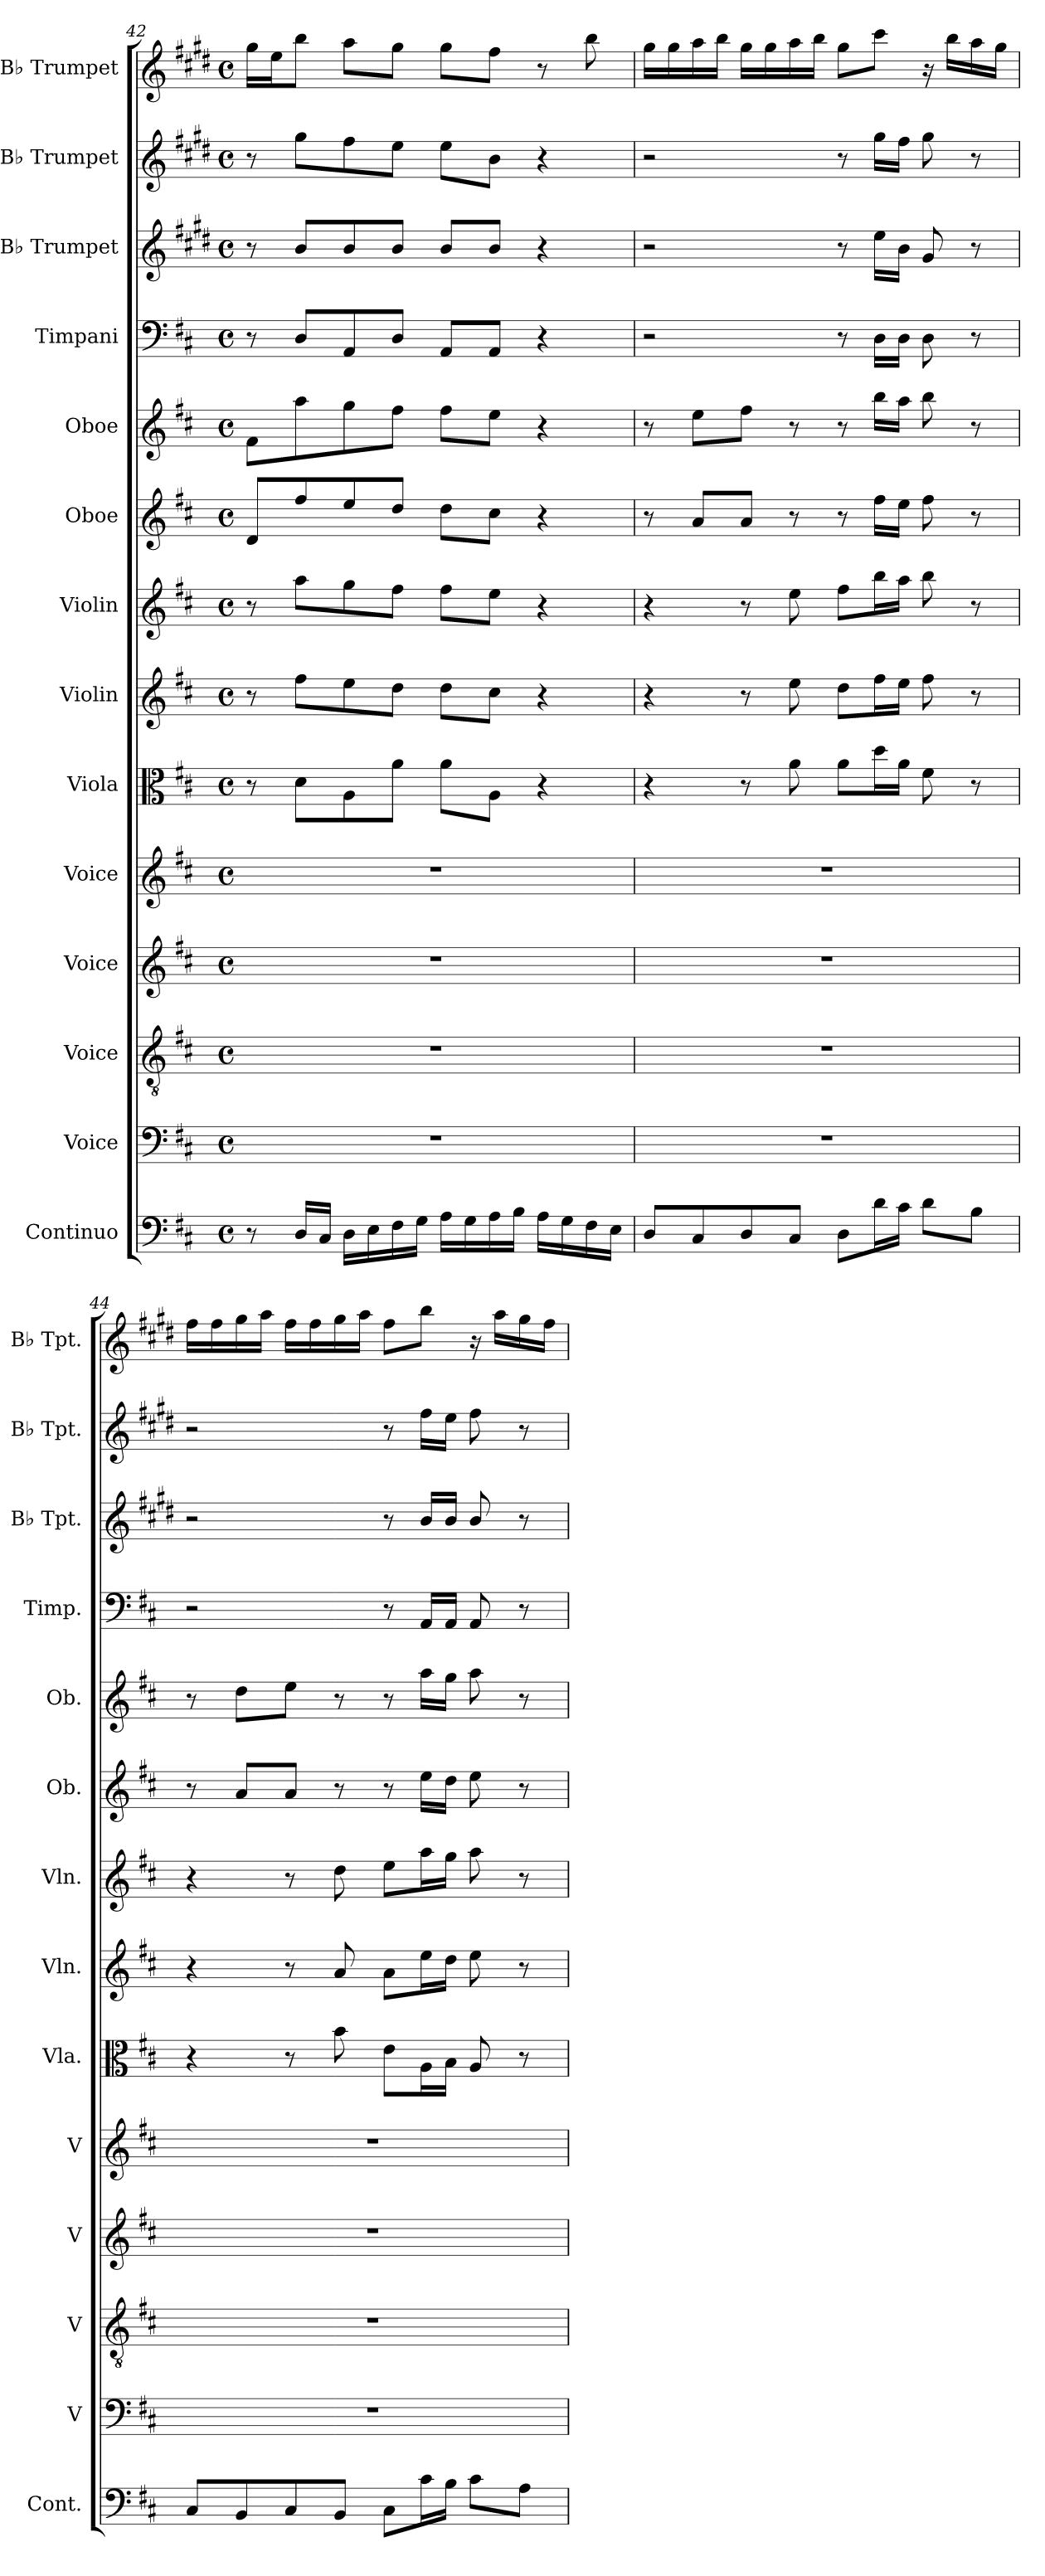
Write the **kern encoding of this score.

**kern	**kern	**kern	**kern	**kern	**kern	**kern	**kern	**kern	**kern	**kern	**kern	**kern	**kern
*part14	*part13	*part12	*part11	*part10	*part9	*part8	*part7	*part6	*part5	*part4	*part3	*part2	*part1
*staff14	*staff13	*staff12	*staff11	*staff10	*staff9	*staff8	*staff7	*staff6	*staff5	*staff4	*staff3	*staff2	*staff1
*I"Continuo	*I"Voice	*I"Voice	*I"Voice	*I"Voice	*I"Viola	*I"Violin	*I"Violin	*I"Oboe	*I"Oboe	*I"Timpani	*I"B♭ Trumpet	*I"B♭ Trumpet	*I"B♭ Trumpet
*I'Cont.	*I'V	*I'V	*I'V	*I'V	*I'Vla.	*I'Vln.	*I'Vln.	*I'Ob.	*I'Ob.	*I'Timp.	*I'B♭ Tpt.	*I'B♭ Tpt.	*I'B♭ Tpt.
*clefF4	*clefF4	*clefGv2	*clefG2	*clefG2	*clefC3	*clefG2	*clefG2	*clefG2	*clefG2	*clefF4	*clefG2	*clefG2	*clefG2
*ITrd7c12	*	*	*	*	*	*	*	*	*	*	*ITrd1c2	*ITrd1c2	*ITrd1c2
*k[f#c#]	*k[f#c#]	*k[f#c#]	*k[f#c#]	*k[f#c#]	*k[f#c#]	*k[f#c#]	*k[f#c#]	*k[f#c#]	*k[f#c#]	*k[f#c#]	*k[f#c#]	*k[f#c#]	*k[f#c#]
*M4/4	*M4/4	*M4/4	*M4/4	*M4/4	*M4/4	*M4/4	*M4/4	*M4/4	*M4/4	*M4/4	*M4/4	*M4/4	*M4/4
*met(c)	*met(c)	*met(c)	*met(c)	*met(c)	*met(c)	*met(c)	*met(c)	*met(c)	*met(c)	*met(c)	*met(c)	*met(c)	*met(c)
=42	=42	=42	=42	=42	=42	=42	=42	=42	=42	=42	=42	=42	=42
8r	1r	1r	1r	1r	8r	8r	8r	8d/L	8f#\L	8r	8r	8r	16ff#\LL
.	.	.	.	.	.	.	.	.	.	.	.	.	16dd\J
16DD/LL	.	.	.	.	8d\L	8ff#\L	8aa\L	8ff#/	8aa\	8D/L	8a/L	8ff#\L	8aa\J
16CC#/JJ	.	.	.	.	.	.	.	.	.	.	.	.	.
16DD\LL	.	.	.	.	8A\	8ee\	8gg\	8ee/	8gg\	8AA/	8a/	8ee\	8gg\L
16EE\	.	.	.	.	.	.	.	.	.	.	.	.	.
16FF#\	.	.	.	.	8a\J	8dd\J	8ff#\J	8dd/J	8ff#\J	8D/J	8a/J	8dd\J	8ff#\J
16GG\JJ	.	.	.	.	.	.	.	.	.	.	.	.	.
16AA\LL	.	.	.	.	8a\L	8dd\L	8ff#\L	8dd\L	8ff#\L	8AA/L	8a/L	8dd\L	8ff#\L
16GG\	.	.	.	.	.	.	.	.	.	.	.	.	.
16AA\	.	.	.	.	8A\J	8cc#\J	8ee\J	8cc#\J	8ee\J	8AA/J	8a/J	8a\J	8ee\J
16BB\JJ	.	.	.	.	.	.	.	.	.	.	.	.	.
16AA\LL	.	.	.	.	4r	4r	4r	4r	4r	4r	4r	4r	8r
16GG\	.	.	.	.	.	.	.	.	.	.	.	.	.
16FF#\	.	.	.	.	.	.	.	.	.	.	.	.	8aa\
16EE\JJ	.	.	.	.	.	.	.	.	.	.	.	.	.
!!LO:PB:g=z
=43	=43	=43	=43	=43	=43	=43	=43	=43	=43	=43	=43	=43	=43
8DD/L	1r	1r	1r	1r	4r	4r	4r	8r	8r	2r	2r	2r	16ff#\LL
.	.	.	.	.	.	.	.	.	.	.	.	.	16ff#\
8CC#/	.	.	.	.	.	.	.	8a/L	8ee\L	.	.	.	16gg\
.	.	.	.	.	.	.	.	.	.	.	.	.	16aa\JJ
8DD/	.	.	.	.	8r	8r	8r	8a/J	8ff#\J	.	.	.	16ff#\LL
.	.	.	.	.	.	.	.	.	.	.	.	.	16ff#\
8CC#/J	.	.	.	.	8a\	8ee\	8ee\	8r	8r	.	.	.	16gg\
.	.	.	.	.	.	.	.	.	.	.	.	.	16aa\JJ
8DD\L	.	.	.	.	8a\L	8dd\L	8ff#\L	8r	8r	8r	8r	8r	8ff#\L
16D\L	.	.	.	.	16dd\L	16ff#\L	16bb\L	16ff#\LL	16bb\LL	16D\LL	16dd\LL	16ff#\LL	8bb\J
16C#\JJ	.	.	.	.	16a\JJ	16ee\JJ	16aa\JJ	16ee\JJ	16aa\JJ	16D\JJ	16a\JJ	16ee\JJ	.
8D\L	.	.	.	.	8f#\	8ff#\	8bb\	8ff#\	8bb\	8D\	8f#/	8ff#\	16r
.	.	.	.	.	.	.	.	.	.	.	.	.	16aa\LL
8BB\J	.	.	.	.	8r	8r	8r	8r	8r	8r	8r	8r	16gg\
.	.	.	.	.	.	.	.	.	.	.	.	.	16ff#\JJ
=44	=44	=44	=44	=44	=44	=44	=44	=44	=44	=44	=44	=44	=44
8CC#/L	1r	1r	1r	1r	4r	4r	4r	8r	8r	2r	2r	2r	16ee\LL
.	.	.	.	.	.	.	.	.	.	.	.	.	16ee\
8BBB/	.	.	.	.	.	.	.	8a/L	8dd\L	.	.	.	16ff#\
.	.	.	.	.	.	.	.	.	.	.	.	.	16gg\JJ
8CC#/	.	.	.	.	8r	8r	8r	8a/J	8ee\J	.	.	.	16ee\LL
.	.	.	.	.	.	.	.	.	.	.	.	.	16ee\
8BBB/J	.	.	.	.	8b\	8a/	8dd\	8r	8r	.	.	.	16ff#\
.	.	.	.	.	.	.	.	.	.	.	.	.	16gg\JJ
8CC#\L	.	.	.	.	8e\L	8a\L	8ee\L	8r	8r	8r	8r	8r	8ee\L
16C#\L	.	.	.	.	16A\L	16ee\L	16aa\L	16ee\LL	16aa\LL	16AA/LL	16a/LL	16ee\LL	8aa\J
16BB\JJ	.	.	.	.	16B\JJ	16dd\JJ	16gg\JJ	16dd\JJ	16gg\JJ	16AA/JJ	16a/JJ	16dd\JJ	.
8C#\L	.	.	.	.	8A/	8ee\	8aa\	8ee\	8aa\	8AA/	8a/	8ee\	16r
.	.	.	.	.	.	.	.	.	.	.	.	.	16gg\LL
8AA\J	.	.	.	.	8r	8r	8r	8r	8r	8r	8r	8r	16ff#\
.	.	.	.	.	.	.	.	.	.	.	.	.	16ee\JJ
=	=	=	=	=	=	=	=	=	=	=	=	=	=
*-	*-	*-	*-	*-	*-	*-	*-	*-	*-	*-	*-	*-	*-
